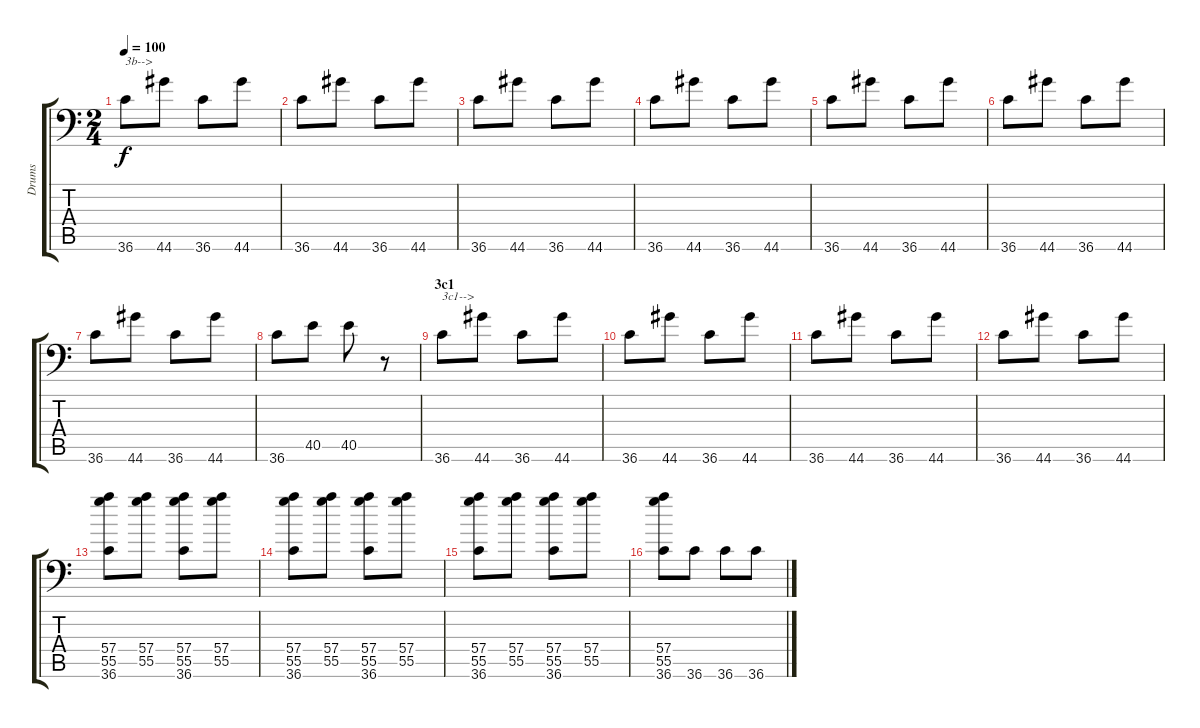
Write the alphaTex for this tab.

\track ("Drums" "Drums") {instrument acousticgrandpiano}
\staff {score tabs}
\tuning (C-1 C-1 C-1 C-1 C-1 C-1) {hide}
\ts (2 4)
\tempo 100
\clef f4
\ks c
36.6.8{txt "3b-->" dy f} 44.6.8 36.6.8 44.6.8 |
36.6.8 44.6.8 36.6.8 44.6.8 |
36.6.8 44.6.8 36.6.8 44.6.8 |
36.6.8 44.6.8 36.6.8 44.6.8 |
36.6.8 44.6.8 36.6.8 44.6.8 |
36.6.8 44.6.8 36.6.8 44.6.8 |
36.6.8 44.6.8 36.6.8 44.6.8 |
36.6.8 40.5.8 40.5.8 r.8 |
\section ("" "3c1")
36.6.8{txt "3c1-->"} 44.6.8 36.6.8 44.6.8 |
36.6.8 44.6.8 36.6.8 44.6.8 |
36.6.8 44.6.8 36.6.8 44.6.8 |
36.6.8 44.6.8 36.6.8 44.6.8 |
(57.4 55.5 36.6).8 (57.4 55.5).8 (57.4 55.5 36.6).8 (57.4 55.5).8 |
(57.4 55.5 36.6).8 (57.4 55.5).8 (57.4 55.5 36.6).8 (57.4 55.5).8 |
(57.4 55.5 36.6).8 (57.4 55.5).8 (57.4 55.5 36.6).8 (57.4 55.5).8 |
(57.4 55.5 36.6).8 36.6.8 36.6.8 36.6.8
